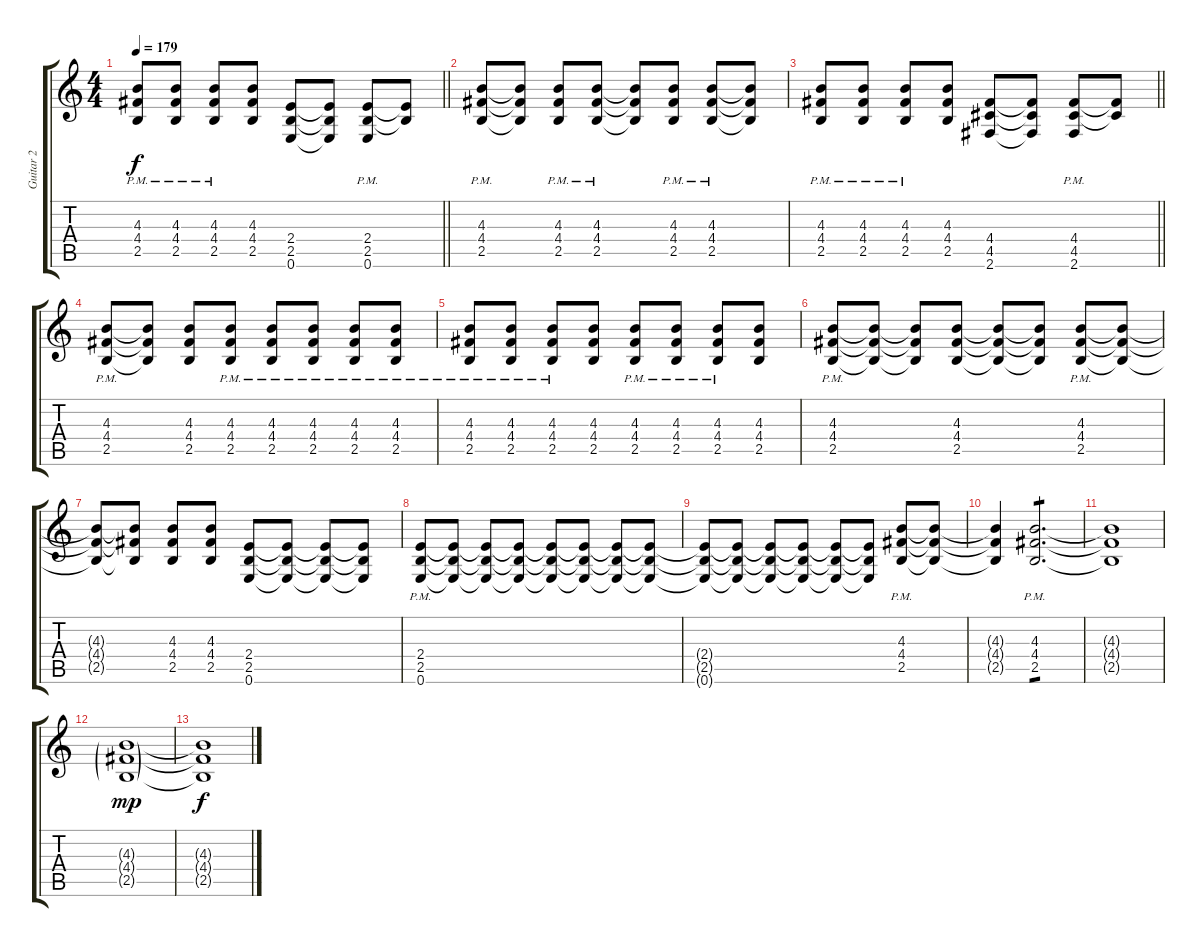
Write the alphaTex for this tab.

\track ("Guitar 2" "Guitar 2") {instrument distortionguitar}
\staff {score tabs}
\tuning (E4 B3 G3 D3 A2 E2) {hide}
\ts (4 4)
\tempo 179
\clef g2
\barLineRight lightlight
\ks c
(4.3 4.4{pm} 2.5{pm}).8{dy f} (4.3 4.4{pm} 2.5{pm}).8 (4.3 4.4{pm} 2.5{pm}).8 (4.3 4.4 2.5).8 (2.4 2.5 0.6).8 (2.4{t} 2.5{t} 0.6{t}).8 (2.4{pm} 2.5{pm} 0.6).8 (2.4{t} 2.5{t}).8 |
(4.3{pm} 4.4{pm} 2.5{pm}).8 (4.3{t} 4.4{t} 2.5{t}).8 (4.3{pm} 4.4{pm} 2.5{pm}).8 (4.3{pm} 4.4{pm} 2.5{pm}).8 (4.3{t} 4.4{t} 2.5{t}).8 (4.3{pm} 4.4{pm} 2.5{pm}).8 (4.3{pm} 4.4{pm} 2.5{pm}).8 (4.3{t} 4.4{t} 2.5{t}).8 |
\barLineRight lightlight
(4.3 4.4{pm} 2.5{pm}).8 (4.3 4.4{pm} 2.5{pm}).8 (4.3 4.4{pm} 2.5{pm}).8 (4.3 4.4 2.5).8 (4.4 4.5 2.6).8 (4.4{t} 4.5{t} 2.6{t}).8 (4.4{pm} 4.5{pm} 2.6).8 (4.4{t} 4.5{t}).8 |
(4.3 4.4{pm} 2.5{pm}).8 (4.3{t} 4.4{t} 2.5{t}).8 (4.3 4.4 2.5).8 (4.3 4.4{pm} 2.5{pm}).8 (4.3 4.4{pm} 2.5{pm}).8 (4.3 4.4{pm} 2.5{pm}).8 (4.3 4.4{pm} 2.5{pm}).8 (4.3 4.4{pm} 2.5{pm}).8 |
(4.3 4.4{pm} 2.5{pm}).8 (4.3 4.4{pm} 2.5{pm}).8 (4.3 4.4{pm} 2.5{pm}).8 (4.3 4.4 2.5).8 (4.3 4.4{pm} 2.5{pm}).8 (4.3 4.4{pm} 2.5{pm}).8 (4.3 4.4{pm} 2.5{pm}).8 (4.3 4.4 2.5).8 |
(4.3 4.4{pm} 2.5{pm}).8 (4.3{t} 4.4{t} 2.5{t}).8 (4.3{t} 4.4{t} 2.5{t}).8 (4.3 4.4 2.5).8 (4.3{t} 4.4{t} 2.5{t}).8 (4.3{t} 4.4{t} 2.5{t}).8 (4.3 4.4{pm} 2.5{pm}).8 (4.3{t} 4.4{t} 2.5{t}).8 |
(4.3{t} 4.4{t} 2.5{t}).8 (4.3{t} 4.4{t} 2.5{t}).8 (4.3 4.4 2.5).8 (4.3 4.4 2.5).8 (2.4 2.5 0.6).8 (2.4{t} 2.5{t} 0.6{t}).8 (2.4{t} 2.5{t} 0.6{t}).8 (2.4{t} 2.5{t} 0.6{t}).8 |
(2.4{pm} 2.5{pm} 0.6).8 (2.4{t} 2.5{t} 0.6{t}).8 (2.4{t} 2.5{t} 0.6{t}).8 (2.4{t} 2.5{t} 0.6{t}).8 (2.4{t} 2.5{t} 0.6{t}).8 (2.4{t} 2.5{t} 0.6{t}).8 (2.4{t} 2.5{t} 0.6{t}).8 (2.4{t} 2.5{t} 0.6{t}).8 |
(2.4{t} 2.5{t} 0.6{t}).8 (2.4{t} 2.5{t} 0.6{t}).8 (2.4{t} 2.5{t} 0.6{t}).8 (2.4{t} 2.5{t} 0.6{t}).8 (2.4{t} 2.5{t} 0.6{t}).8 (2.4{t} 2.5{t} 0.6{t}).8 (4.3 4.4{pm} 2.5{pm}).8 (4.3{t} 4.4{t} 2.5{t}).8 |
(4.3{t} 4.4{t} 2.5{t}).4 (4.3 4.4{pm} 2.5{pm}).2{d tp 1} |
(4.3{t} 4.4{t} 2.5{t}).1 |
(4.3{g} 4.4{g} 2.5{g}).1{dy mp} |
(4.3{t} 4.4{t} 2.5{t}).1{dy f}
